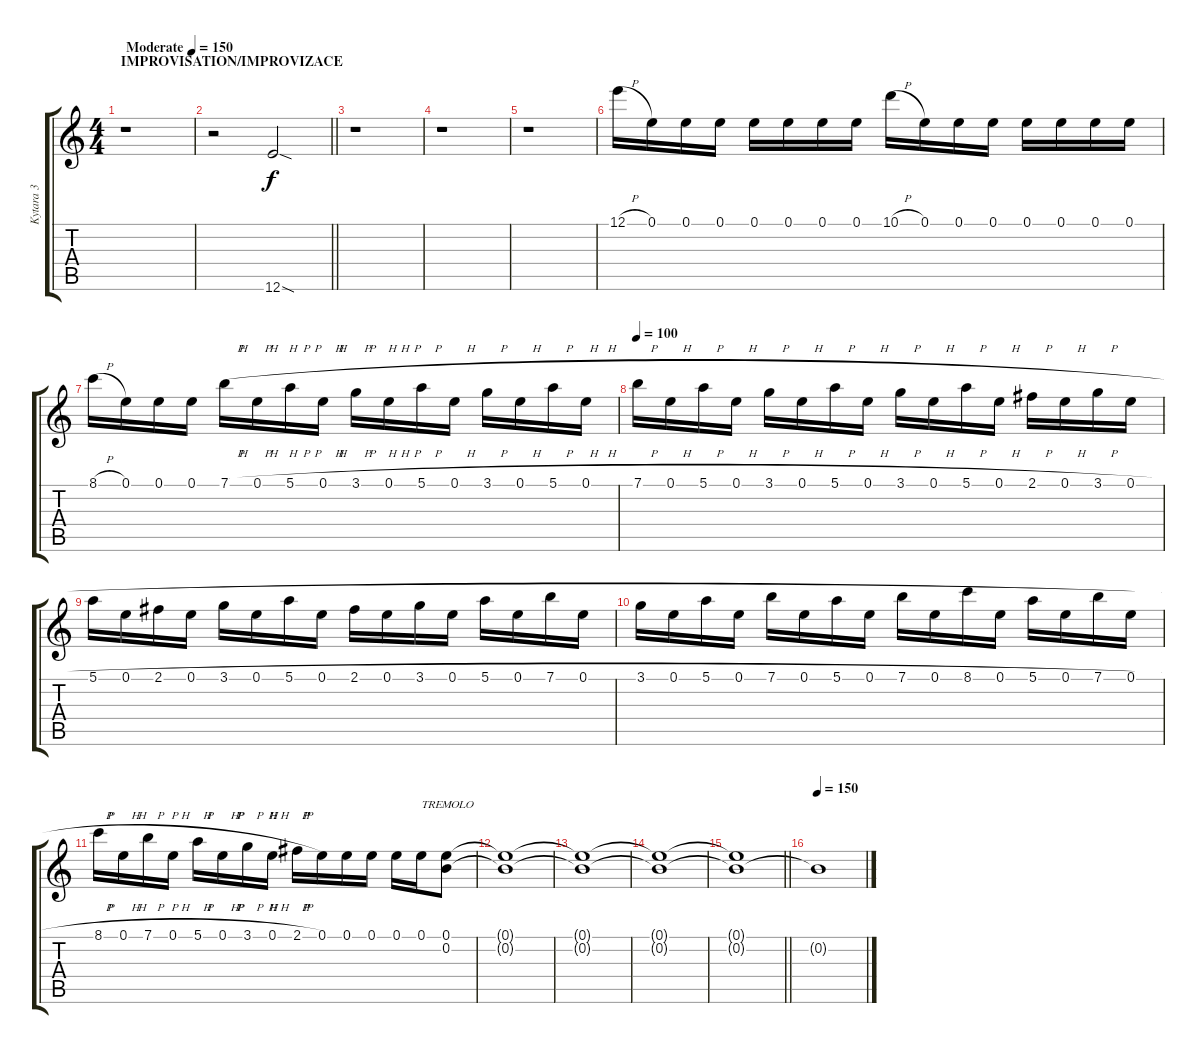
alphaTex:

\track ("Kytara 3" "Kytara 3") {instrument distortionguitar}
\staff {score tabs}
\tuning (E4 B3 G3 D3 A2 E2) {hide}
\ts (4 4)
\section ("" "IMPROVISATION/IMPROVIZACE")
\tempo (150 "Moderate")
\clef g2
\ks c
r.1{dy f instrument distortionguitar} |
\barLineRight lightlight
r.2 12.6{sod}.2 |
\section ("" "")
r.1 |
r.1 |
r.1 |
12.1{h}.16 0.1.16 0.1.16 0.1.16 0.1.16 0.1.16 0.1.16 0.1.16 10.1{h}.16 0.1.16 0.1.16 0.1.16 0.1.16 0.1.16 0.1.16 0.1.16 |
8.1{h}.16 0.1.16 0.1.16 0.1.16 7.1{h}.16 0.1{h}.16 5.1{h}.16 0.1{h}.16 3.1{h}.16 0.1{h}.16 5.1{h}.16 0.1{h}.16 3.1{h}.16 0.1{h}.16 5.1{h}.16 0.1{h}.16 |
\tempo 100
7.1{h}.16 0.1{h}.16 5.1{h}.16 0.1{h}.16 3.1{h}.16 0.1{h}.16 5.1{h}.16 0.1{h}.16 3.1{h}.16 0.1{h}.16 5.1{h}.16 0.1{h}.16 2.1{h}.16 0.1{h}.16 3.1{h}.16 0.1{h}.16 |
5.1{h}.16 0.1{h}.16 2.1{h}.16 0.1{h}.16 3.1{h}.16 0.1{h}.16 5.1{h}.16 0.1{h}.16 2.1{h}.16 0.1{h}.16 3.1{h}.16 0.1{h}.16 5.1{h}.16 0.1{h}.16 7.1{h}.16 0.1{h}.16 |
3.1{h}.16 0.1{h}.16 5.1{h}.16 0.1{h}.16 7.1{h}.16 0.1{h}.16 5.1{h}.16 0.1{h}.16 7.1{h}.16 0.1{h}.16 8.1{h}.16 0.1{h}.16 5.1{h}.16 0.1{h}.16 7.1{h}.16 0.1{h}.16 |
8.1{h}.16 0.1{h}.16 7.1{h}.16 0.1{h}.16 5.1{h}.16 0.1{h}.16 3.1{h}.16 0.1{h}.16 2.1{h}.16 0.1.16 0.1.16 0.1.16 0.1.16 0.1.16{txt "TREMOLO"} (0.1 0.2).8 |
(0.1{t} 0.2{t}).1 |
(0.1{t} 0.2{t}).1{volume 1} |
(0.1{t} 0.2{t}).1 |
\barLineRight lightlight
(0.1{t} 0.2{t}).1 |
\section ("" "")
\tempo 150
0.2{t}.1
